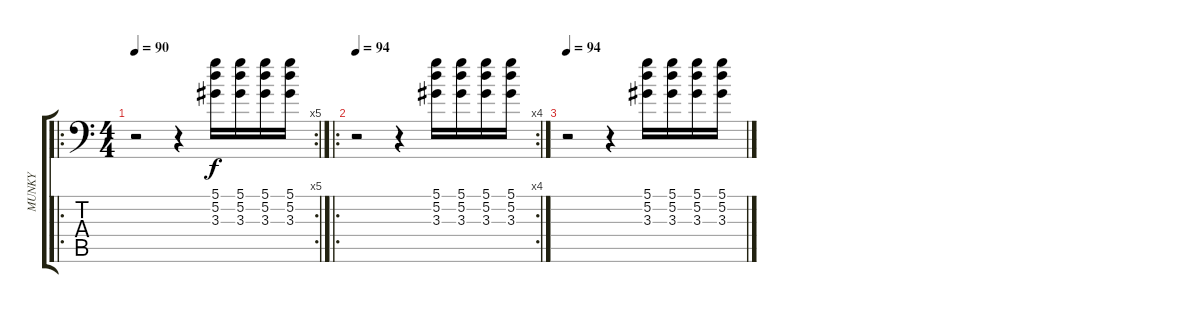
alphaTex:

\track ("MUNKY" "MUNKY") {instrument distortionguitar}
\staff {score tabs}
\tuning (D4 A3 F3 G2 D2 A1) {hide}
\ro
\rc 5
\ts (4 4)
\tempo 90
\clef f4
\ks c
r.2{dy f} r.4 (5.1 5.2 3.3).16 (5.1 5.2 3.3).16 (5.1 5.2 3.3).16 (5.1 5.2 3.3).16 |
\ro
\rc 4
\tempo 94
r.2 r.4 (5.1 5.2 3.3).16 (5.1 5.2 3.3).16 (5.1 5.2 3.3).16 (5.1 5.2 3.3).16 |
\tempo 94
r.2 r.4 (5.1 5.2 3.3).16 (5.1 5.2 3.3).16 (5.1 5.2 3.3).16 (5.1 5.2 3.3).16
